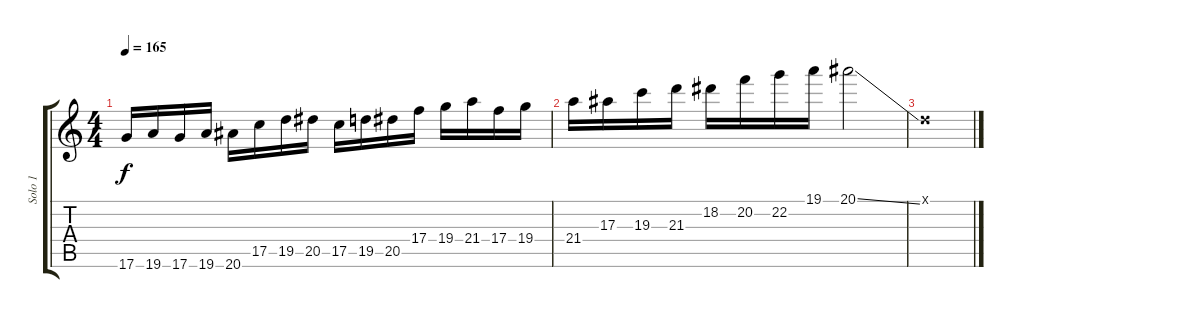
\track ("Solo 1" "Solo 1") {instrument distortionguitar}
\staff {score tabs}
\tuning (D4 A3 F3 C3 G2 D2) {hide}
\ts (4 4)
\tempo 165
\clef g2
\ks c
17.6.16{dy f} 19.6.16 17.6.16 19.6.16 20.6.16 17.5.16 19.5.16 20.5.16 17.5.16 19.5.16 20.5.16 17.4.16 19.4.16 21.4.16 17.4.16 19.4.16 |
21.4.16 17.3.16 19.3.16 21.3.16 18.2.16 20.2.16 22.2.16 19.1.16 20.1{ss}.2 |
0.1{x}.1
